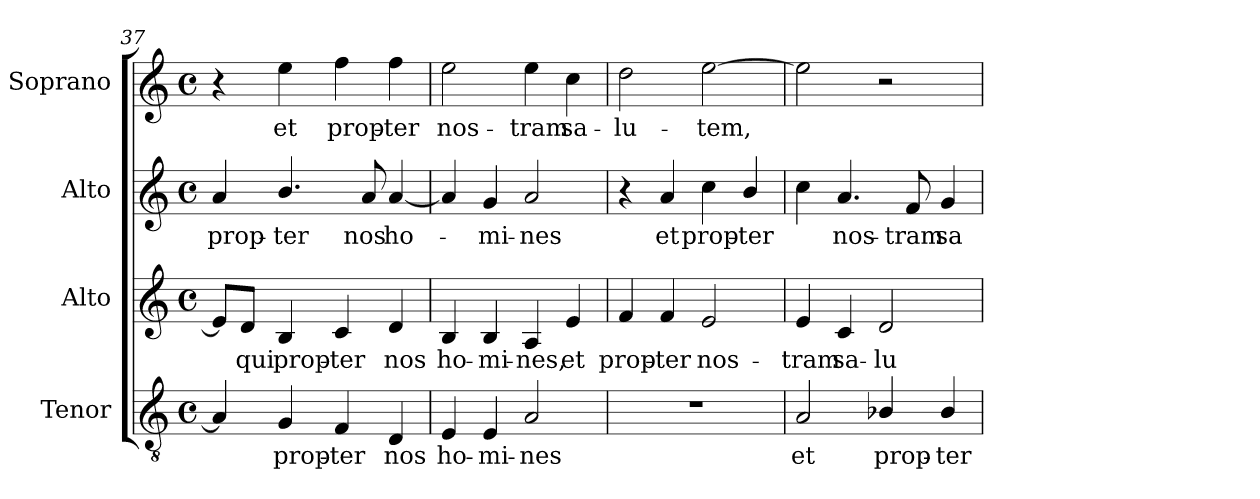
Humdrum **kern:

**kern	**text	**kern	**text	**kern	**text	**kern	**text
*part4	*part4	*part3	*part3	*part2	*part2	*part1	*part1
*staff4	*staff4	*staff3	*staff3	*staff2	*staff2	*staff1	*staff1
*I"Tenor	*	*I"Alto	*	*I"Alto	*	*I"Soprano	*
*I'T.	*	*I'A.	*	*I'A.	*	*I'S.	*
*clefGv2	*	*clefG2	*	*clefG2	*	*clefG2	*
*ITrd7c12	*	*	*	*	*	*	*
*k[]	*	*k[]	*	*k[]	*	*k[]	*
*C:	*	*C:	*	*C:	*	*C:	*
*M4/4	*	*M4/4	*	*M4/4	*	*M4/4	*
*met(c)	*	*met(c)	*	*met(c)	*	*met(c)	*
=37	=37	=37	=37	=37	=37	=37	=37
!	!	!	!	!	!LO:LY:b:color=#000000	!	!
4AAi/]	.	8ei/L]	.	4ai/	prop-	4r	.
!	!	!	!LO:LY:b:color=#000000	!	!	!	!
.	.	8di/J	qui	.	.	.	.
!	!LO:LY:b:color=#000000	!	!	!	!	!	!
!	!	!	!LO:LY:b:color=#000000	!	!	!	!
!	!	!	!	!	!LO:LY:b:color=#000000	!	!
!	!	!	!	!	!	!	!LO:LY:b:color=#000000
4GGi/	prop-	4Bi/	prop-	4.bi/	-ter	4eei\	et
!	!LO:LY:b:color=#000000	!	!	!	!	!	!
!	!	!	!LO:LY:b:color=#000000	!	!	!	!
!	!	!	!	!	!	!	!LO:LY:b:color=#000000
4FFi/	-ter	4ci/	-ter	.	.	4ffi\	prop-
!	!	!	!	!	!LO:LY:b:color=#000000	!	!
.	.	.	.	8ai/	nos	.	.
!	!LO:LY:b:color=#000000	!	!	!	!	!	!
!	!	!	!LO:LY:b:color=#000000	!	!	!	!
!	!	!	!	!	!LO:LY:b:color=#000000	!	!
!	!	!	!	!	!	!	!LO:LY:b:color=#000000
4DDi/	nos	4di/	nos	[4ai/	ho-	4ffi\	-ter
=38	=38	=38	=38	=38	=38	=38	=38
!	!LO:LY:b:color=#000000	!	!	!	!	!	!
!	!	!	!LO:LY:b:color=#000000	!	!	!	!
!	!	!	!	!	!	!	!LO:LY:b:color=#000000
4EEi/	ho-	4Bi/	ho-	4ai/]	.	2eei\	nos-
!	!LO:LY:b:color=#000000	!	!	!	!	!	!
!	!	!	!LO:LY:b:color=#000000	!	!	!	!
!	!	!	!	!	!LO:LY:b:color=#000000	!	!
4EEi/	-mi-	4Bi/	-mi-	4gi/	-mi-	.	.
!	!LO:LY:b:color=#000000	!	!	!	!	!	!
!	!	!	!LO:LY:b:color=#000000	!	!	!	!
!	!	!	!	!	!LO:LY:b:color=#000000	!	!
!	!	!	!	!	!	!	!LO:LY:b:color=#000000
2AAi/	-nes	4Ai/	-nes,	2ai/	-nes	4eei\	-tram
!	!	!	!LO:LY:b:color=#000000	!	!	!	!
!	!	!	!	!	!	!	!LO:LY:b:color=#000000
.	.	4ei/	et	.	.	4cci\	sa-
=39	=39	=39	=39	=39	=39	=39	=39
!	!	!	!LO:LY:b:color=#000000	!	!	!	!
!	!	!	!	!	!	!	!LO:LY:b:color=#000000
1r	.	4fi/	prop-	4r	.	2ddi\	-lu-
!	!	!	!LO:LY:b:color=#000000	!	!	!	!
!	!	!	!	!	!LO:LY:b:color=#000000	!	!
.	.	4fi/	-ter	4ai/	et	.	.
!	!	!	!LO:LY:b:color=#000000	!	!	!	!
!	!	!	!	!	!LO:LY:b:color=#000000	!	!
!	!	!	!	!	!	!	!LO:LY:b:color=#000000
.	.	2ei/	nos-	4cci\	prop-	[2eei\	-tem,
!	!	!	!	!	!LO:LY:b:color=#000000	!	!
.	.	.	.	4bi/	-ter	.	.
=40	=40	=40	=40	=40	=40	=40	=40
!	!LO:LY:b:color=#000000	!	!	!	!	!	!
!	!	!	!LO:LY:b:color=#000000	!	!	!	!
2AAi/	et	4ei/	-tram	4cci\	.	2eei\]	.
!	!	!	!LO:LY:b:color=#000000	!	!	!	!
!	!	!	!	!	!LO:LY:b:color=#000000	!	!
.	.	4ci/	sa-	4.ai/	nos-	.	.
!	!LO:LY:b:color=#000000	!	!	!	!	!	!
!	!	!	!LO:LY:b:color=#000000	!	!	!	!
4BB-Xi/	prop-	2di/	-lu-	.	.	2r	.
!	!	!	!	!	!LO:LY:b:color=#000000	!	!
.	.	.	.	8fi/	-tram	.	.
!	!LO:LY:b:color=#000000	!	!	!	!	!	!
!	!	!	!	!	!LO:LY:b:color=#000000	!	!
4BB-i/	-ter	.	.	4gi/	sa-	.	.
=	=	=	=	=	=	=	=
*-	*-	*-	*-	*-	*-	*-	*-
